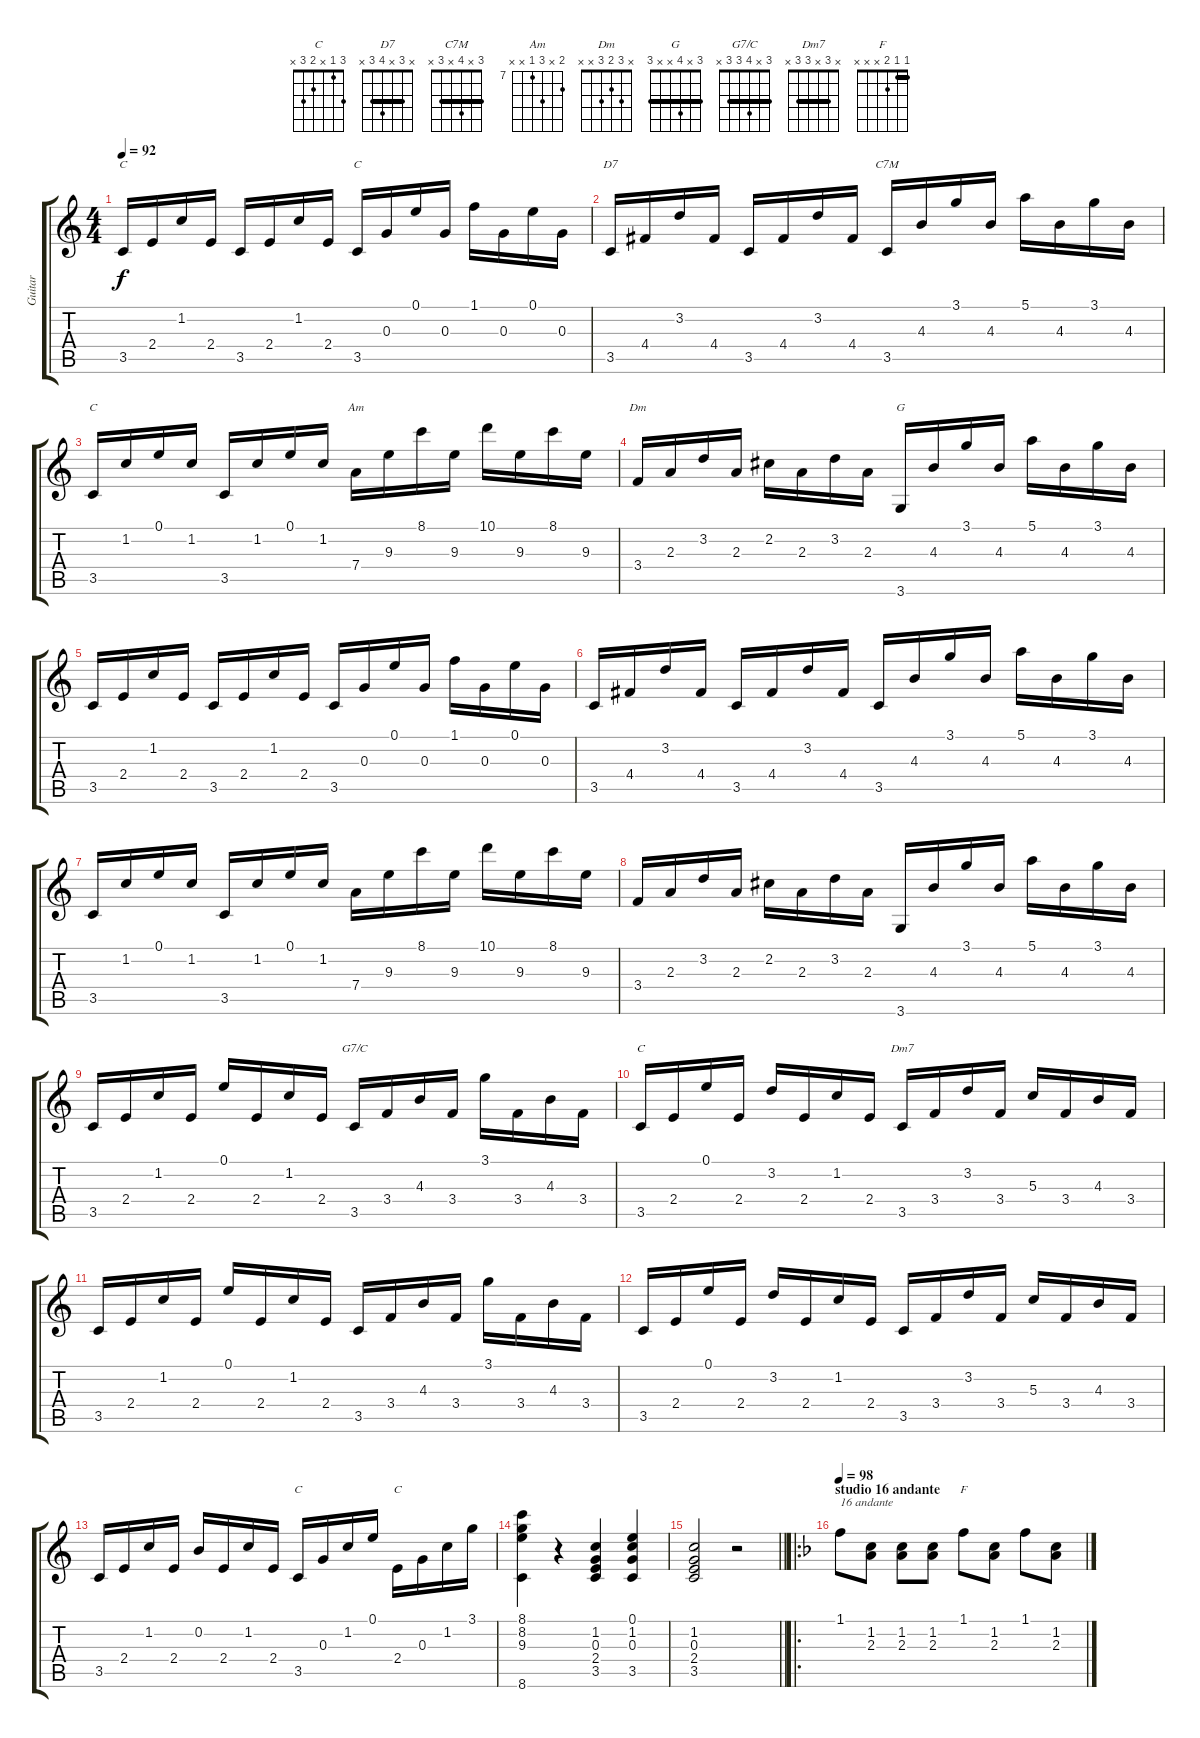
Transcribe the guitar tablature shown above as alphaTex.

\track ("Guitar" "Guitar") {instrument acousticguitarnylon}
\staff {score tabs}
\tuning (E4 B3 G3 D3 A2 E2) {hide}
\chord ("C" x 1 x 2 3 x)
\chord ("C" 0 x 0 x 3 x)
\chord ("D7" x 3 x 4 3 x) {barre 3}
\chord ("C7M" 3 x 4 x 3 x) {barre 3}
\chord ("C" 0 1 x x 3 x)
\chord ("Am" 8 x 9 7 x x) {firstfret 7}
\chord ("Dm" x 3 2 3 x x)
\chord ("G" 3 x 4 x x 3) {barre 3}
\chord ("G7/C" 3 x 4 3 3 x) {barre 3}
\chord ("C" 0 x x 2 3 x)
\chord ("Dm7" x 3 x 3 3 x) {barre 3}
\chord ("C" 0 1 x 2 3 x)
\chord ("C" 3 1 x 2 3 x)
\chord ("F" 1 1 2 x x x) {barre 1}
\ts (4 4)
\tempo 92
\clef g2
\ks c
3.5.16{ch "C" dy f} 2.4.16 1.2.16 2.4.16 3.5.16 2.4.16 1.2.16 2.4.16 3.5.16{ch "C"} 0.3.16 0.1.16 0.3.16 1.1.16 0.3.16 0.1.16 0.3.16 |
3.5.16{ch "D7"} 4.4.16 3.2.16 4.4.16 3.5.16 4.4.16 3.2.16 4.4.16 3.5.16{ch "C7M"} 4.3.16 3.1.16 4.3.16 5.1.16 4.3.16 3.1.16 4.3.16 |
3.5.16{ch "C"} 1.2.16 0.1.16 1.2.16 3.5.16 1.2.16 0.1.16 1.2.16 7.4.16{ch "Am"} 9.3.16 8.1.16 9.3.16 10.1.16 9.3.16 8.1.16 9.3.16 |
3.4.16{ch "Dm"} 2.3.16 3.2.16 2.3.16 2.2.16 2.3.16 3.2.16 2.3.16 3.6.16{ch "G"} 4.3.16 3.1.16 4.3.16 5.1.16 4.3.16 3.1.16 4.3.16 |
3.5.16 2.4.16 1.2.16 2.4.16 3.5.16 2.4.16 1.2.16 2.4.16 3.5.16 0.3.16 0.1.16 0.3.16 1.1.16 0.3.16 0.1.16 0.3.16 |
3.5.16 4.4.16 3.2.16 4.4.16 3.5.16 4.4.16 3.2.16 4.4.16 3.5.16 4.3.16 3.1.16 4.3.16 5.1.16 4.3.16 3.1.16 4.3.16 |
3.5.16 1.2.16 0.1.16 1.2.16 3.5.16 1.2.16 0.1.16 1.2.16 7.4.16 9.3.16 8.1.16 9.3.16 10.1.16 9.3.16 8.1.16 9.3.16 |
3.4.16 2.3.16 3.2.16 2.3.16 2.2.16 2.3.16 3.2.16 2.3.16 3.6.16 4.3.16 3.1.16 4.3.16 5.1.16 4.3.16 3.1.16 4.3.16 |
3.5.16 2.4.16 1.2.16 2.4.16 0.1.16 2.4.16 1.2.16 2.4.16 3.5.16{ch "G7/C"} 3.4.16 4.3.16 3.4.16 3.1.16 3.4.16 4.3.16 3.4.16 |
3.5.16{ch "C"} 2.4.16 0.1.16 2.4.16 3.2.16 2.4.16 1.2.16 2.4.16 3.5.16{ch "Dm7"} 3.4.16 3.2.16 3.4.16 5.3.16 3.4.16 4.3.16 3.4.16 |
3.5.16 2.4.16 1.2.16 2.4.16 0.1.16 2.4.16 1.2.16 2.4.16 3.5.16 3.4.16 4.3.16 3.4.16 3.1.16 3.4.16 4.3.16 3.4.16 |
3.5.16 2.4.16 0.1.16 2.4.16 3.2.16 2.4.16 1.2.16 2.4.16 3.5.16 3.4.16 3.2.16 3.4.16 5.3.16 3.4.16 4.3.16 3.4.16 |
3.5.16 2.4.16 1.2.16 2.4.16 0.2.16 2.4.16 1.2.16 2.4.16 3.5.16{ch "C"} 0.3.16 1.2.16 0.1.16 2.4.16{ch "C"} 0.3.16 1.2.16 3.1.16 |
(8.1 8.2 9.3 8.6).4 r.4 (1.2 0.3 2.4 3.5).4 (0.1 1.2 0.3 3.5).4 |
\barLineRight lightlight
(1.2 0.3 2.4 3.5).2 r.2 |
\ro
\section ("" "studio 16 andante")
\tempo 98
\ks f
1.1.8{txt "16 andante"} (1.2 2.3).8 (1.2 2.3).8 (1.2 2.3).8 1.1.8{ch "F"} (1.2 2.3).8 1.1.8 (1.2 2.3).8
